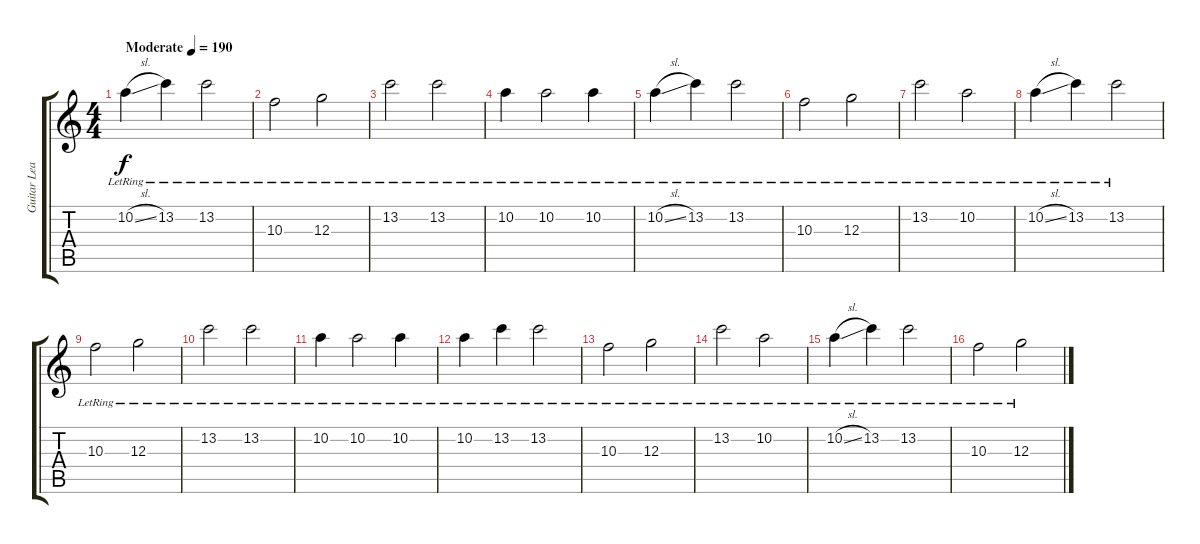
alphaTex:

\track ("Guitar Lead" "Guitar Lea") {instrument overdrivenguitar}
\staff {score tabs}
\tuning (E4 B3 G3 D3 A2 E2) {hide}
\ts (4 4)
\tempo (190 "Moderate")
\clef g2
\ks c
10.2{sl lr}.4{dy f instrument overdrivenguitar} 13.2{lr}.4 13.2{lr}.2 |
10.3{lr}.2 12.3{lr}.2 |
13.2{lr}.2 13.2{lr}.2 |
10.2{lr}.4 10.2{lr}.2 10.2{lr}.4 |
10.2{sl lr}.4 13.2{lr}.4 13.2{lr}.2 |
10.3{lr}.2 12.3{lr}.2 |
13.2{lr}.2 10.2{lr}.2 |
10.2{sl lr}.4 13.2{lr}.4 13.2{lr}.2 |
10.3{lr}.2 12.3{lr}.2 |
13.2{lr}.2 13.2{lr}.2 |
10.2{lr}.4 10.2{lr}.2 10.2{lr}.4 |
10.2{lr}.4 13.2{lr}.4 13.2{lr}.2 |
10.3{lr}.2 12.3{lr}.2 |
13.2{lr}.2 10.2{lr}.2 |
10.2{sl lr}.4 13.2{lr}.4 13.2{lr}.2 |
10.3{lr}.2 12.3{lr}.2
